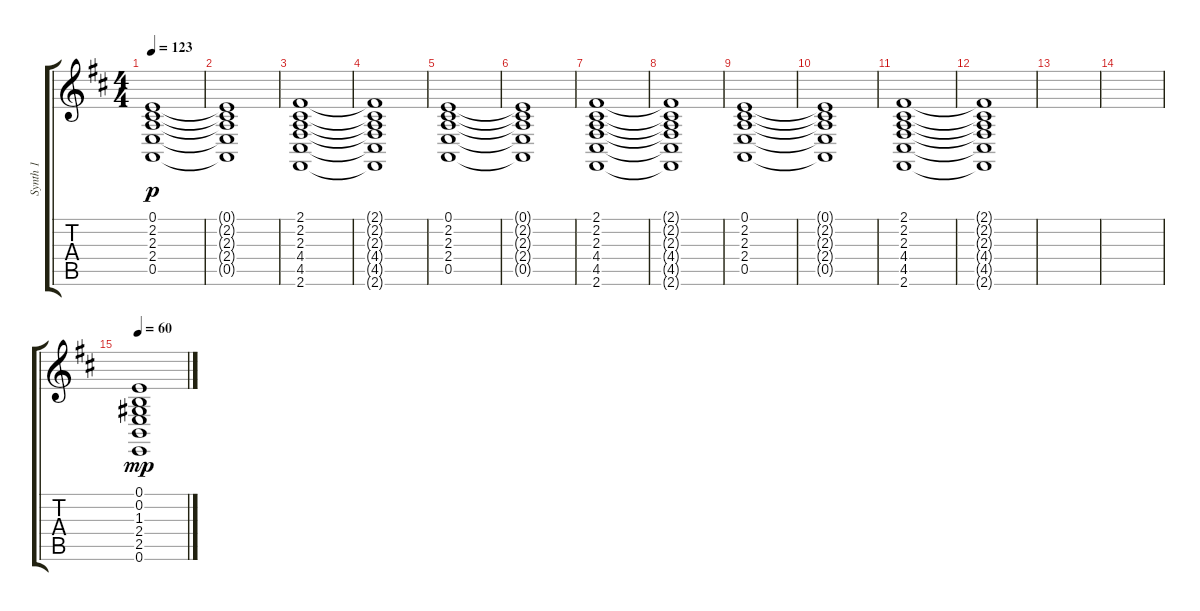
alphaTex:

\track ("Synth 1" "Synth 1") {instrument stringensemble1}
\staff {score tabs}
\tuning (E4 B3 G3 D3 A2 E2) {hide}
\ts (4 4)
\tempo 123
\clef g2
\ks d
(0.1 2.2 2.3 2.4 0.5).1{dy p} |
(0.1{t} 2.2{t} 2.3{t} 2.4{t} 0.5{t}).1 |
(2.1 2.2 2.3 4.4 4.5 2.6).1 |
(2.1{t} 2.2{t} 2.3{t} 4.4{t} 4.5{t} 2.6{t}).1 |
(0.1 2.2 2.3 2.4 0.5).1 |
(0.1{t} 2.2{t} 2.3{t} 2.4{t} 0.5{t}).1 |
(2.1 2.2 2.3 4.4 4.5 2.6).1 |
(2.1{t} 2.2{t} 2.3{t} 4.4{t} 4.5{t} 2.6{t}).1 |
(0.1 2.2 2.3 2.4 0.5).1 |
(0.1{t} 2.2{t} 2.3{t} 2.4{t} 0.5{t}).1 |
(2.1 2.2 2.3 4.4 4.5 2.6).1 |
(2.1{t} 2.2{t} 2.3{t} 4.4{t} 4.5{t} 2.6{t}).1 |
|
|
\tempo 60
(0.1 0.2 1.3 2.4 2.5 0.6).1{dy mp}
